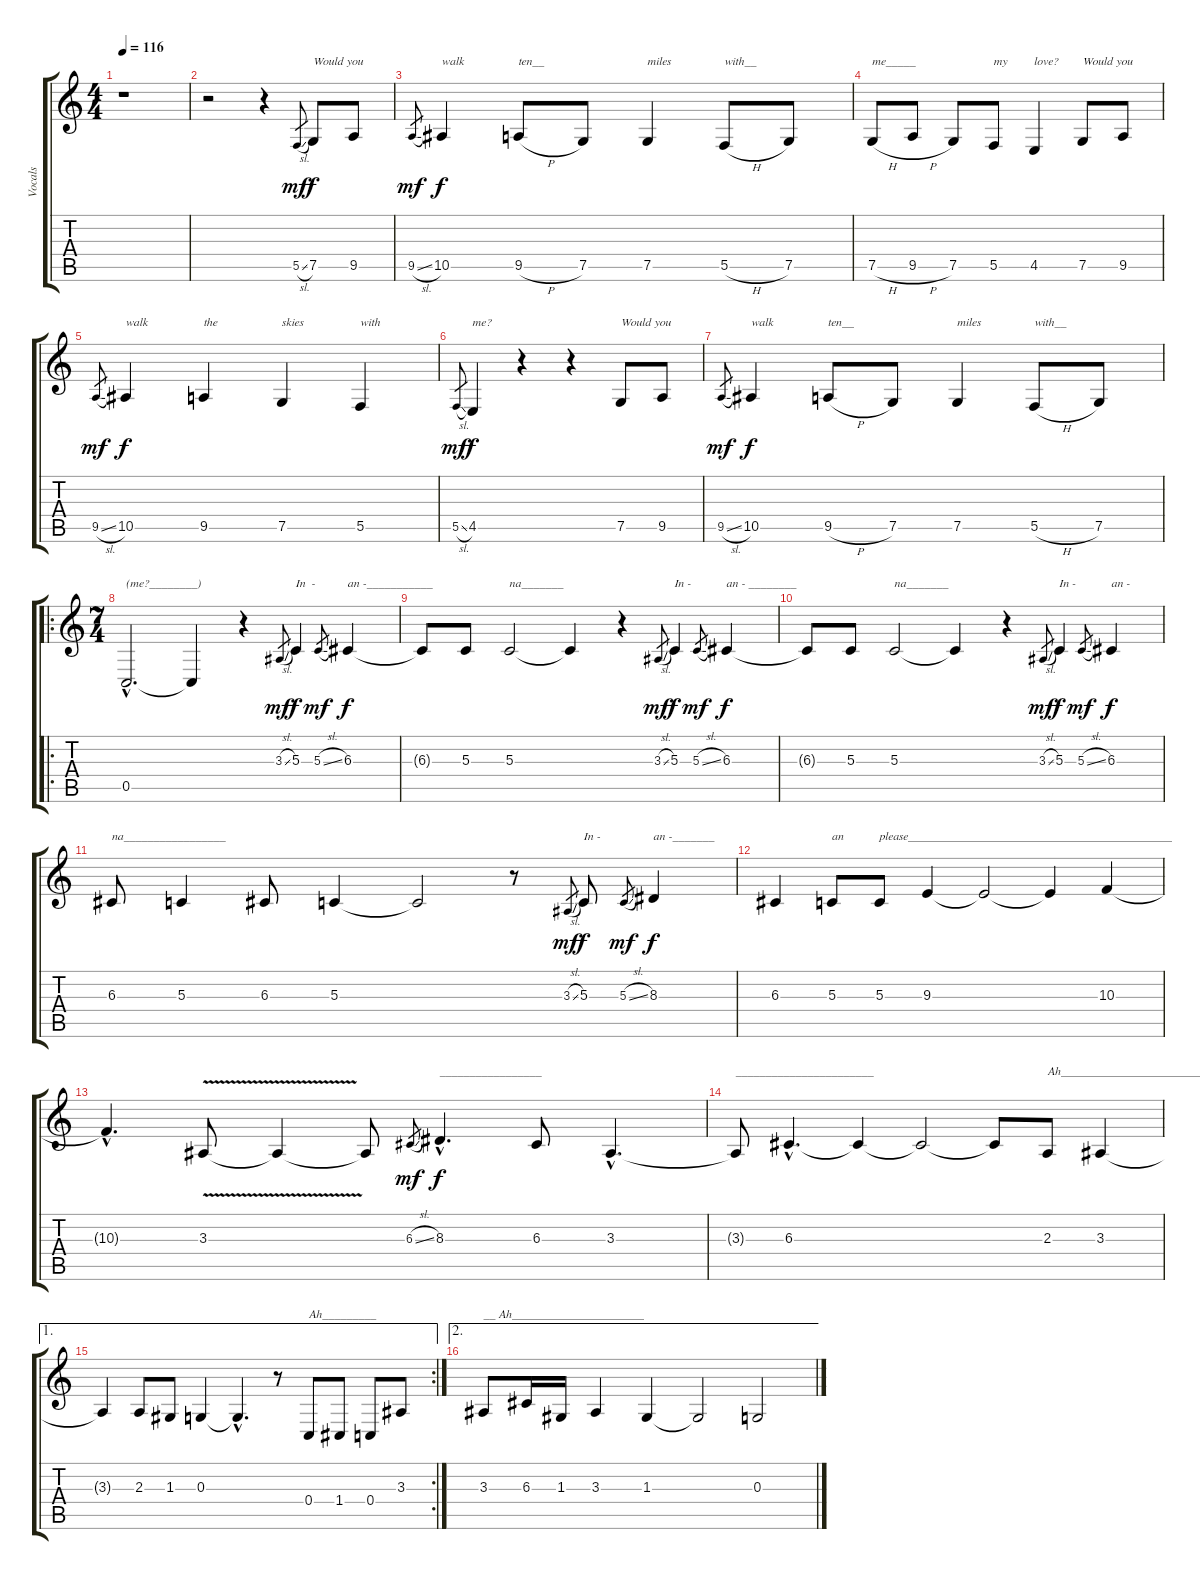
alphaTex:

\track ("Vocals" "Vocals") {instrument lead6voice}
\staff {score tabs}
\tuning (F4 C4 G3 C3 C3 C2) {hide}
\ts (4 4)
\tempo 116
\clef g2
\ks c
r.1{dy f} |
r.2 r.4 5.5{sl}.8{gr dy mf} 7.5.8{txt "Would you" dy f} 9.5.8 |
9.5{sl}.8{gr dy mf} 10.5.4{txt "walk" dy f} 9.5{h}.8{txt "ten__"} 7.5.8 7.5.4{txt "miles"} 5.5{h}.8{txt "with__"} 7.5.8 |
7.5{h}.8{txt "me_____"} 9.5{h}.8 7.5.8 5.5.8{txt "my"} 4.5.4{txt "love?"} 7.5.8{txt "Would you"} 9.5.8 |
9.5{sl}.8{gr dy mf} 10.5.4{txt "walk" dy f} 9.5.4{txt "the"} 7.5.4{txt "skies"} 5.5.4{txt "with"} |
5.5{sl}.8{gr dy mf} 4.5.4{txt "me?" dy f} r.4 r.4 7.5.8{txt "Would you"} 9.5.8 |
9.5{sl}.8{gr dy mf} 10.5.4{txt "walk" dy f} 9.5{h}.8{txt "ten__"} 7.5.8 7.5.4{txt "miles"} 5.5{h}.8{txt "with__"} 7.5.8 |
\ro
\ts (7 4)
0.5{hac}.2{d txt "(me?________)"} 0.5{t}.4 r.4 3.3{sl}.8{gr dy mf} 5.3.4{txt "In  -" dy f} 5.3{sl}.8{gr dy mf} 6.3.4{txt "an -___________" dy f} |
6.3{t}.8 5.3.8 5.3.2{txt "na_______"} 5.3{t}.4 r.4 3.3{sl}.8{gr dy mf} 5.3.4{txt "In -" dy f} 5.3{sl}.8{gr dy mf} 6.3.4{txt "an - ________" dy f} |
6.3{t}.8 5.3.8 5.3.2{txt "na_______"} 5.3{t}.4 r.4 3.3{sl}.8{gr dy mf} 5.3.4{txt "In -" dy f} 5.3{sl}.8{gr dy mf} 6.3.4{txt "an -" dy f} |
6.3.8{txt "na_________________"} 5.3.4 6.3.8 5.3.4 5.3{t}.2 r.8 3.3{sl}.8{gr dy mf} 5.3.8{txt "In -" dy f} 5.3{sl}.8{gr dy mf} 8.3.4{txt "an -_______" dy f} |
6.3.4 5.3.8{txt "an"} 5.3.8{txt "please____________________________________________"} 9.3.4 9.3{t}.2 9.3{t}.4 10.3.4 |
10.3{hac t}.4{d} 3.3{v}.8 3.3{t}.4 3.3{t}.8 6.3{sl}.8{gr dy mf} 8.3{hac}.4{d txt "_________________" dy f} 6.3.8 3.3{hac}.4{d} |
3.3{t}.8{txt "_______________________"} 6.3{hac}.4{d} 6.3{t}.4 6.3{t}.2 6.3{t}.8 2.3.8{txt "Ah____________________________"} 3.3.4 |
\ae 1
\rc 2
3.3{t}.4 2.3.8 1.3.8 0.3.4 0.3{hac t}.4{d} r.8 0.4.8{txt "Ah_________"} 1.4.8 0.4.8 3.3.8 |
\ae 2
3.3.8{txt "__ Ah______________________"} 6.3.16 1.3.16 3.3.4 1.3.4 1.3{t}.2 0.3.2
